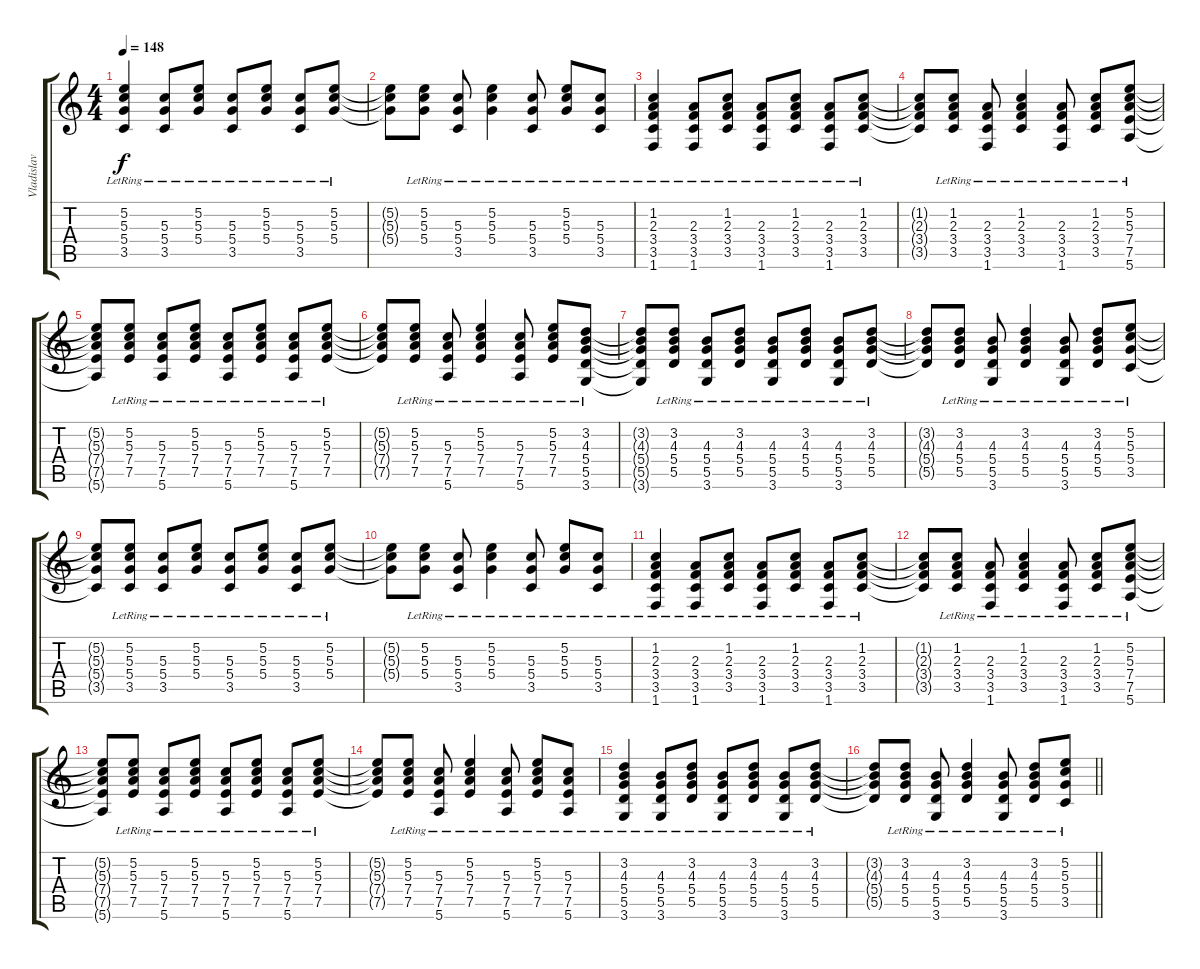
\track ("Vladislav Parshin" "Vladislav ") {instrument electricguitarclean}
\staff {score tabs}
\tuning (E4 B3 G3 D3 A2 E2) {hide}
\ts (4 4)
\section ("" "")
\tempo 148
\clef g2
\ks c
(5.2{lr} 5.3{lr} 5.4{lr} 3.5{lr}).4{dy f} (5.3{lr} 5.4{lr} 3.5{lr}).8 (5.2{lr} 5.3{lr} 5.4{lr}).8 (5.3{lr} 5.4{lr} 3.5{lr}).8 (5.2{lr} 5.3{lr} 5.4{lr}).8 (5.3{lr} 5.4{lr} 3.5{lr}).8 (5.2{lr} 5.3{lr} 5.4{lr}).8 |
(5.2{t} 5.3{t} 5.4{t}).8 (5.2{lr} 5.3{lr} 5.4{lr}).8 (5.3{lr} 5.4{lr} 3.5{lr}).8 (5.2{lr} 5.3{lr} 5.4{lr}).4 (5.3{lr} 5.4{lr} 3.5{lr}).8 (5.2{lr} 5.3{lr} 5.4{lr}).8 (5.3{lr} 5.4{lr} 3.5{lr}).8 |
(1.2{lr} 2.3{lr} 3.4{lr} 3.5{lr} 1.6{lr}).4 (2.3 3.4 3.5{lr} 1.6{lr}).8 (1.2{lr} 2.3{lr} 3.4{lr} 3.5{lr}).8 (2.3 3.4 3.5{lr} 1.6{lr}).8 (1.2{lr} 2.3{lr} 3.4{lr} 3.5{lr}).8 (2.3 3.4{lr} 3.5{lr} 1.6{lr}).8 (1.2{lr} 2.3{lr} 3.4{lr} 3.5{lr}).8 |
(1.2{t} 2.3{t} 3.4{t} 3.5{t}).8 (1.2{lr} 2.3{lr} 3.4{lr} 3.5{lr}).8 (2.3 3.4{lr} 3.5{lr} 1.6{lr}).8 (1.2{lr} 2.3{lr} 3.4{lr} 3.5{lr}).4 (2.3 3.4{lr} 3.5{lr} 1.6{lr}).8 (1.2{lr} 2.3{lr} 3.4{lr} 3.5{lr}).8 (5.2{lr} 5.3{lr} 7.4{lr} 7.5{lr} 5.6{lr}).8 |
(5.2{t} 5.3{t} 7.4{t} 7.5{t} 5.6{t}).8 (5.2{lr} 5.3{lr} 7.4{lr} 7.5{lr}).8 (5.3{lr} 7.4{lr} 7.5{lr} 5.6{lr}).8 (5.2{lr} 5.3{lr} 7.4{lr} 7.5{lr}).8 (5.3{lr} 7.4{lr} 7.5{lr} 5.6{lr}).8 (5.2{lr} 5.3{lr} 7.4{lr} 7.5{lr}).8 (5.3{lr} 7.4{lr} 7.5{lr} 5.6{lr}).8 (5.2{lr} 5.3{lr} 7.4{lr} 7.5{lr}).8 |
(5.2{t} 5.3{t} 7.4{t} 7.5{t}).8 (5.2{lr} 5.3{lr} 7.4{lr} 7.5{lr}).8 (5.3{lr} 7.4{lr} 7.5{lr} 5.6{lr}).8 (5.2{lr} 5.3{lr} 7.4{lr} 7.5{lr}).4 (5.3{lr} 7.4{lr} 7.5{lr} 5.6{lr}).8 (5.2{lr} 5.3{lr} 7.4{lr} 7.5{lr}).8 (3.2{lr} 4.3{lr} 5.4{lr} 5.5{lr} 3.6{lr}).8 |
(3.2{t} 4.3{t} 5.4{t} 5.5{t} 3.6{t}).8 (3.2{lr} 4.3{lr} 5.4{lr} 5.5{lr}).8 (4.3{lr} 5.4{lr} 5.5{lr} 3.6{lr}).8 (3.2{lr} 4.3{lr} 5.4{lr} 5.5{lr}).8 (4.3{lr} 5.4{lr} 5.5{lr} 3.6{lr}).8 (3.2{lr} 4.3{lr} 5.4{lr} 5.5{lr}).8 (4.3{lr} 5.4{lr} 5.5{lr} 3.6{lr}).8 (3.2{lr} 4.3{lr} 5.4{lr} 5.5{lr}).8 |
(3.2{t} 4.3{t} 5.4{t} 5.5{t}).8 (3.2{lr} 4.3{lr} 5.4{lr} 5.5{lr}).8 (4.3{lr} 5.4{lr} 5.5{lr} 3.6{lr}).8 (3.2{lr} 4.3{lr} 5.4{lr} 5.5{lr}).4 (4.3{lr} 5.4{lr} 5.5{lr} 3.6{lr}).8 (3.2{lr} 4.3{lr} 5.4{lr} 5.5{lr}).8 (5.2{lr} 5.3{lr} 5.4{lr} 3.5{lr}).8 |
(5.2{t} 5.3{t} 5.4{t} 3.5{t}).8 (5.2{lr} 5.3{lr} 5.4{lr} 3.5{lr}).8 (5.3{lr} 5.4{lr} 3.5{lr}).8 (5.2{lr} 5.3{lr} 5.4{lr}).8 (5.3{lr} 5.4{lr} 3.5{lr}).8 (5.2{lr} 5.3{lr} 5.4{lr}).8 (5.3{lr} 5.4{lr} 3.5{lr}).8 (5.2{lr} 5.3{lr} 5.4{lr}).8 |
(5.2{t} 5.3{t} 5.4{t}).8 (5.2{lr} 5.3{lr} 5.4{lr}).8 (5.3{lr} 5.4{lr} 3.5{lr}).8 (5.2{lr} 5.3{lr} 5.4{lr}).4 (5.3{lr} 5.4{lr} 3.5{lr}).8 (5.2{lr} 5.3{lr} 5.4{lr}).8 (5.3{lr} 5.4{lr} 3.5{lr}).8 |
(1.2{lr} 2.3{lr} 3.4{lr} 3.5{lr} 1.6{lr}).4 (2.3 3.4 3.5{lr} 1.6{lr}).8 (1.2{lr} 2.3{lr} 3.4{lr} 3.5{lr}).8 (2.3 3.4 3.5{lr} 1.6{lr}).8 (1.2{lr} 2.3{lr} 3.4{lr} 3.5{lr}).8 (2.3 3.4{lr} 3.5{lr} 1.6{lr}).8 (1.2{lr} 2.3{lr} 3.4{lr} 3.5{lr}).8 |
(1.2{t} 2.3{t} 3.4{t} 3.5{t}).8 (1.2{lr} 2.3{lr} 3.4{lr} 3.5{lr}).8 (2.3 3.4{lr} 3.5{lr} 1.6{lr}).8 (1.2{lr} 2.3{lr} 3.4{lr} 3.5{lr}).4 (2.3 3.4{lr} 3.5{lr} 1.6{lr}).8 (1.2{lr} 2.3{lr} 3.4{lr} 3.5{lr}).8 (5.2{lr} 5.3{lr} 7.4{lr} 7.5{lr} 5.6{lr}).8 |
(5.2{t} 5.3{t} 7.4{t} 7.5{t} 5.6{t}).8 (5.2{lr} 5.3{lr} 7.4{lr} 7.5{lr}).8 (5.3{lr} 7.4{lr} 7.5{lr} 5.6{lr}).8 (5.2{lr} 5.3{lr} 7.4{lr} 7.5{lr}).8 (5.3{lr} 7.4{lr} 7.5{lr} 5.6{lr}).8 (5.2{lr} 5.3{lr} 7.4{lr} 7.5{lr}).8 (5.3{lr} 7.4{lr} 7.5{lr} 5.6{lr}).8 (5.2{lr} 5.3{lr} 7.4{lr} 7.5{lr}).8 |
(5.2{t} 5.3{t} 7.4{t} 7.5{t}).8 (5.2{lr} 5.3{lr} 7.4{lr} 7.5{lr}).8 (5.3{lr} 7.4{lr} 7.5{lr} 5.6{lr}).8 (5.2{lr} 5.3{lr} 7.4{lr} 7.5{lr}).4 (5.3{lr} 7.4{lr} 7.5{lr} 5.6{lr}).8 (5.2{lr} 5.3{lr} 7.4{lr} 7.5{lr}).8 (5.3{lr} 7.4{lr} 7.5{lr} 5.6{lr}).8 |
(3.2{lr} 4.3{lr} 5.4{lr} 5.5{lr} 3.6{lr}).4 (4.3{lr} 5.4{lr} 5.5{lr} 3.6{lr}).8 (3.2{lr} 4.3{lr} 5.4{lr} 5.5{lr}).8 (4.3{lr} 5.4{lr} 5.5{lr} 3.6{lr}).8 (3.2{lr} 4.3{lr} 5.4{lr} 5.5{lr}).8 (4.3{lr} 5.4{lr} 5.5{lr} 3.6{lr}).8 (3.2{lr} 4.3{lr} 5.4{lr} 5.5{lr}).8 |
\barLineRight lightlight
(3.2{t} 4.3{t} 5.4{t} 5.5{t}).8 (3.2{lr} 4.3{lr} 5.4{lr} 5.5{lr}).8 (4.3{lr} 5.4{lr} 5.5{lr} 3.6{lr}).8 (3.2{lr} 4.3{lr} 5.4{lr} 5.5{lr}).4 (4.3{lr} 5.4{lr} 5.5{lr} 3.6{lr}).8 (3.2{lr} 4.3{lr} 5.4{lr} 5.5{lr}).8 (5.2{lr} 5.3{lr} 5.4{lr} 3.5{lr}).8
